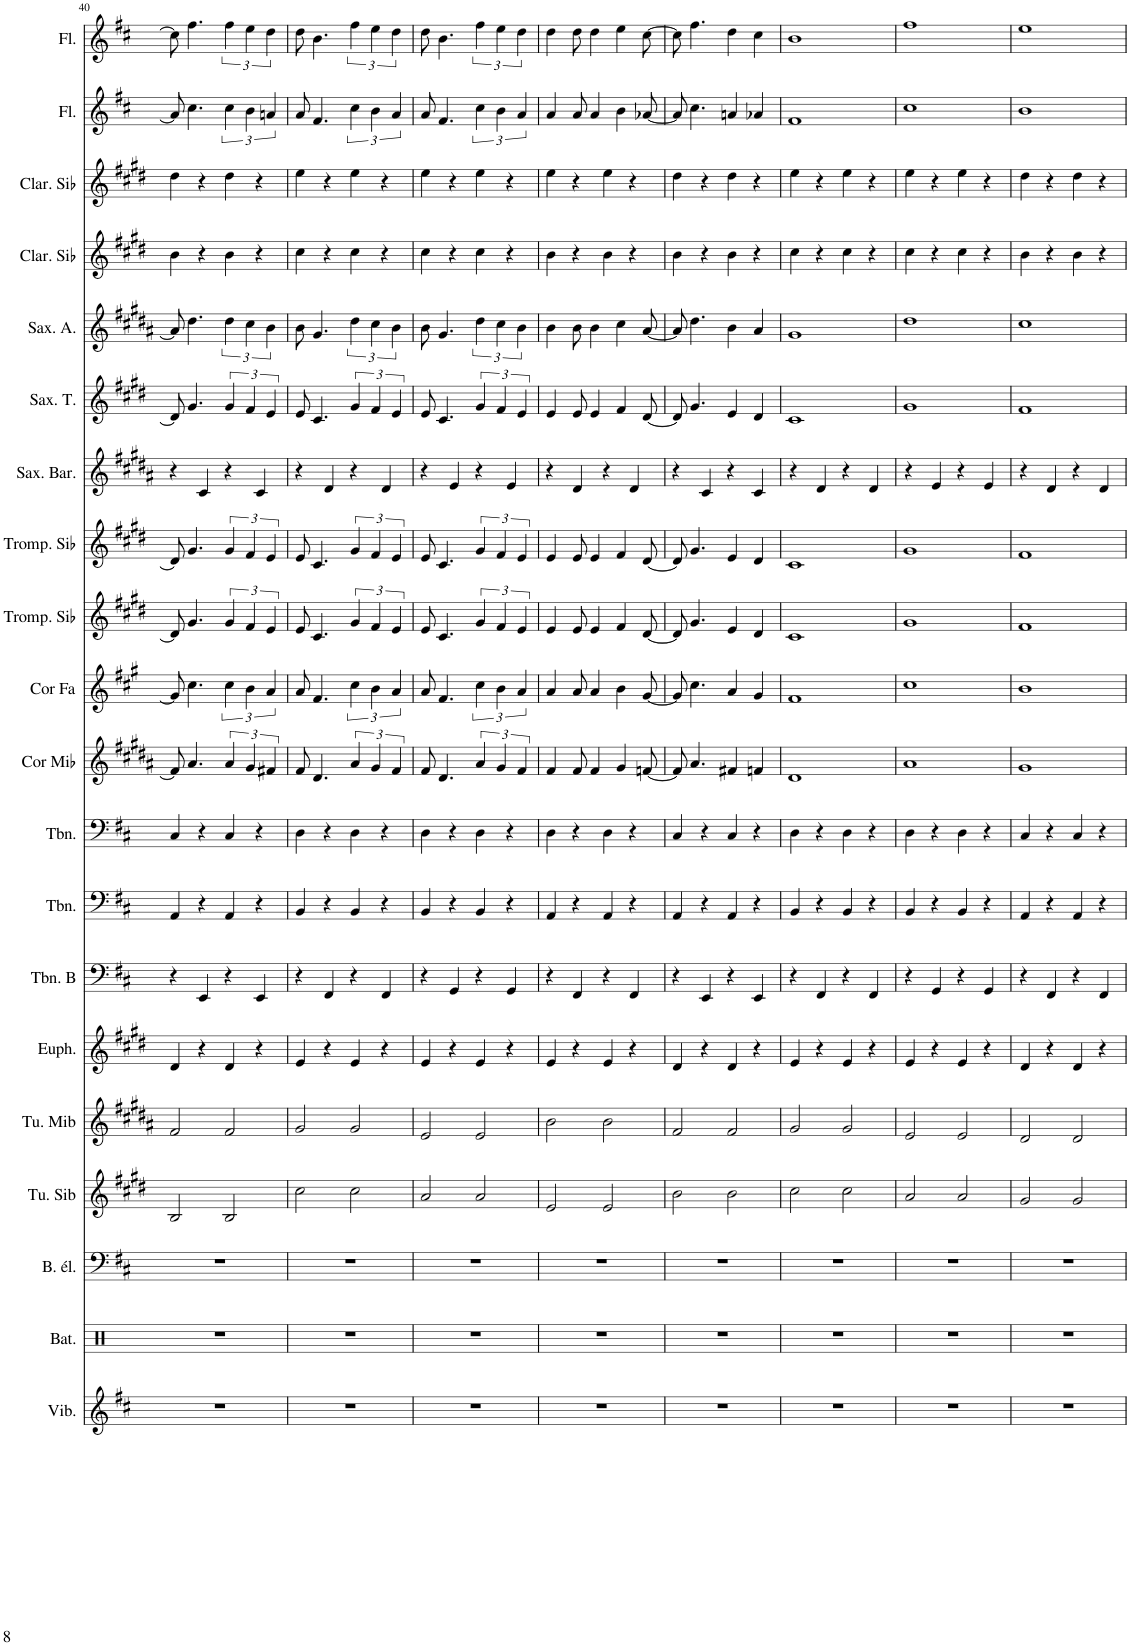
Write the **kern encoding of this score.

**kern	**kern	**kern	**kern	**kern	**kern	**kern	**kern	**kern	**kern	**kern	**kern	**kern	**kern	**kern	**kern	**kern	**kern	**kern	**kern
*part20	*part19	*part18	*part17	*part16	*part15	*part14	*part13	*part12	*part11	*part10	*part9	*part8	*part7	*part6	*part5	*part4	*part3	*part2	*part1
*staff20	*staff19	*staff18	*staff17	*staff16	*staff15	*staff14	*staff13	*staff12	*staff11	*staff10	*staff9	*staff8	*staff7	*staff6	*staff5	*staff4	*staff3	*staff2	*staff1
*I"Vibraphone	*I"Batterie	*I"Basse électrique	*I"Tuba en Sib	*I"Tuba en Mib	*I"Euphonium	*I"Trombone basse	*I"Trombone	*I"Trombone	*I"Cor en Mib	*I"Cor en Fa	*I"Trompette en Sib	*I"Trompette en Sib	*I"Saxophone Baryton	*I"Saxophone Ténor	*I"Saxophone Alto	*I"Clarinette en Sib	*I"Clarinette en Sib	*I"Flûte	*I"Flûte
*I'Vib.	*I'Bat.	*I'B. él.	*I'Tu. Sib	*I'Tu. Mib	*I'Euph.	*I'Tbn. B	*I'Tbn.	*I'Tbn.	*I'Cor Mib	*I'Cor Fa	*I'Tromp. Sib	*I'Tromp. Sib	*I'Sax. Bar.	*I'Sax. T.	*I'Sax. A.	*I'Clar. Sib	*I'Clar. Sib	*I'Fl.	*I'Fl.
!!LO:PB:g=z
*clefG2	*clefX	*clefF4	*clefG2	*clefG2	*clefG2	*clefF4	*clefF4	*clefF4	*clefG2	*clefG2	*clefG2	*clefG2	*clefG2	*clefG2	*clefG2	*clefG2	*clefG2	*clefG2	*clefG2
*	*	*Trd7c12	*Trd15c26	*Trd12c21	*Trd8c14	*	*	*	*Trd5c9	*Trd4c7	*Trd1c2	*Trd1c2	*Trd12c21	*Trd8c14	*Trd5c9	*Trd1c2	*Trd1c2	*	*
*k[f#c#]	*k[]	*k[f#c#]	*k[f#c#g#d#]	*k[f#c#g#d#a#]	*k[f#c#g#d#]	*k[f#c#]	*k[f#c#]	*k[f#c#]	*k[f#c#g#d#a#]	*k[f#c#g#]	*k[f#c#g#d#]	*k[f#c#g#d#]	*k[f#c#g#d#a#]	*k[f#c#g#d#]	*k[f#c#g#d#a#]	*k[f#c#g#d#]	*k[f#c#g#d#]	*k[f#c#]	*k[f#c#]
*M2/2	*M2/2	*M2/2	*M2/2	*M2/2	*M2/2	*M2/2	*M2/2	*M2/2	*M2/2	*M2/2	*M2/2	*M2/2	*M2/2	*M2/2	*M2/2	*M2/2	*M2/2	*M2/2	*M2/2
*met(c|)	*met(c|)	*met(c|)	*met(c|)	*met(c|)	*met(c|)	*met(c|)	*met(c|)	*met(c|)	*met(c|)	*met(c|)	*met(c|)	*met(c|)	*met(c|)	*met(c|)	*met(c|)	*met(c|)	*met(c|)	*met(c|)	*met(c|)
=40	=40	=40	=40	=40	=40	=40	=40	=40	=40	=40	=40	=40	=40	=40	=40	=40	=40	=40	=40
1r	1r	1r	2B/	2f#/	4d#/	4r	4AA/	4C#/	8f/]	8g#/]	8d#/]	8d#/]	4r	8d#/]	8a#/]	4b\	4dd#\	8a-/]	8cc#\]
.	.	.	.	.	.	.	.	.	4.a#/	4.cc#\	4.g#/	4.g#/	.	4.g#/	4.dd#\	.	.	4.cc#\	4.ff#\
.	.	.	.	.	4r	4EE/	4r	4r	.	.	.	.	4c#/	.	.	4r	4r	.	.
.	.	.	2B/	2f#/	4d#/	4r	4AA/	4C#/	6a#/	6cc#\	6g#/	6g#/	4r	6g#/	6dd#\	4b\	4dd#\	6cc#\	6ff#\
.	.	.	.	.	.	.	.	.	6g#/	6b\	6f#/	6f#/	.	6f#/	6cc#\	.	.	6b\	6ee\
.	.	.	.	.	4r	4EE/	4r	4r	.	.	.	.	4c#/	.	.	4r	4r	.	.
.	.	.	.	.	.	.	.	.	6f#X/	6a/	6e/	6e/	.	6e/	6b\	.	.	6an/	6dd\
=41	=41	=41	=41	=41	=41	=41	=41	=41	=41	=41	=41	=41	=41	=41	=41	=41	=41	=41	=41
1r	1r	1r	2cc#\	2g#/	4e/	4r	4BB/	4D\	8f#/	8a/	8e/	8e/	4r	8e/	8b\	4cc#\	4ee\	8a/	8dd\
.	.	.	.	.	.	.	.	.	4.d#/	4.f#/	4.c#/	4.c#/	.	4.c#/	4.g#/	.	.	4.f#/	4.b\
.	.	.	.	.	4r	4FF#/	4r	4r	.	.	.	.	4d#/	.	.	4r	4r	.	.
.	.	.	2cc#\	2g#/	4e/	4r	4BB/	4D\	6a#/	6cc#\	6g#/	6g#/	4r	6g#/	6dd#\	4cc#\	4ee\	6cc#\	6ff#\
.	.	.	.	.	.	.	.	.	6g#/	6b\	6f#/	6f#/	.	6f#/	6cc#\	.	.	6b\	6ee\
.	.	.	.	.	4r	4FF#/	4r	4r	.	.	.	.	4d#/	.	.	4r	4r	.	.
.	.	.	.	.	.	.	.	.	6f#/	6a/	6e/	6e/	.	6e/	6b\	.	.	6a/	6dd\
=42	=42	=42	=42	=42	=42	=42	=42	=42	=42	=42	=42	=42	=42	=42	=42	=42	=42	=42	=42
1r	1r	1r	2a/	2e/	4e/	4r	4BB/	4D\	8f#/	8a/	8e/	8e/	4r	8e/	8b\	4cc#\	4ee\	8a/	8dd\
.	.	.	.	.	.	.	.	.	4.d#/	4.f#/	4.c#/	4.c#/	.	4.c#/	4.g#/	.	.	4.f#/	4.b\
.	.	.	.	.	4r	4GG/	4r	4r	.	.	.	.	4e/	.	.	4r	4r	.	.
.	.	.	2a/	2e/	4e/	4r	4BB/	4D\	6a#/	6cc#\	6g#/	6g#/	4r	6g#/	6dd#\	4cc#\	4ee\	6cc#\	6ff#\
.	.	.	.	.	.	.	.	.	6g#/	6b\	6f#/	6f#/	.	6f#/	6cc#\	.	.	6b\	6ee\
.	.	.	.	.	4r	4GG/	4r	4r	.	.	.	.	4e/	.	.	4r	4r	.	.
.	.	.	.	.	.	.	.	.	6f#/	6a/	6e/	6e/	.	6e/	6b\	.	.	6a/	6dd\
=43	=43	=43	=43	=43	=43	=43	=43	=43	=43	=43	=43	=43	=43	=43	=43	=43	=43	=43	=43
1r	1r	1r	2e/	2b\	4e/	4r	4AA/	4D\	4f#/	4a/	4e/	4e/	4r	4e/	4b\	4b\	4ee\	4a/	4dd\
.	.	.	.	.	4r	4FF#/	4r	4r	8f#/	8a/	8e/	8e/	4d#/	8e/	8b\	4r	4r	8a/	8dd\
.	.	.	.	.	.	.	.	.	4f#/	4a/	4e/	4e/	.	4e/	4b\	.	.	4a/	4dd\
.	.	.	2e/	2b\	4e/	4r	4AA/	4D\	.	.	.	.	4r	.	.	4b\	4ee\	.	.
.	.	.	.	.	.	.	.	.	4g#/	4b\	4f#/	4f#/	.	4f#/	4cc#\	.	.	4b\	4ee\
.	.	.	.	.	4r	4FF#/	4r	4r	.	.	.	.	4d#/	.	.	4r	4r	.	.
.	.	.	.	.	.	.	.	.	[8fn/	[8g#/	[8d#/	[8d#/	.	[8d#/	[8a#/	.	.	[8a-X/	[8cc#\
=44	=44	=44	=44	=44	=44	=44	=44	=44	=44	=44	=44	=44	=44	=44	=44	=44	=44	=44	=44
1r	1r	1r	2b\	2f#/	4d#/	4r	4AA/	4C#/	8f/]	8g#/]	8d#/]	8d#/]	4r	8d#/]	8a#/]	4b\	4dd#\	8a-/]	8cc#\]
.	.	.	.	.	.	.	.	.	4.a#/	4.cc#\	4.g#/	4.g#/	.	4.g#/	4.dd#\	.	.	4.cc#\	4.ff#\
.	.	.	.	.	4r	4EE/	4r	4r	.	.	.	.	4c#/	.	.	4r	4r	.	.
.	.	.	2b\	2f#/	4d#/	4r	4AA/	4C#/	4f#X/	4a/	4e/	4e/	4r	4e/	4b\	4b\	4dd#\	4an/	4dd\
.	.	.	.	.	4r	4EE/	4r	4r	4fn/	4g#/	4d#/	4d#/	4c#/	4d#/	4a#/	4r	4r	4a-X/	4cc#\
=45	=45	=45	=45	=45	=45	=45	=45	=45	=45	=45	=45	=45	=45	=45	=45	=45	=45	=45	=45
1r	1r	1r	2cc#\	2g#/	4e/	4r	4BB/	4D\	1d#	1f#	1c#	1c#	4r	1c#	1g#	4cc#\	4ee\	1f#	1b
.	.	.	.	.	4r	4FF#/	4r	4r	.	.	.	.	4d#/	.	.	4r	4r	.	.
.	.	.	2cc#\	2g#/	4e/	4r	4BB/	4D\	.	.	.	.	4r	.	.	4cc#\	4ee\	.	.
.	.	.	.	.	4r	4FF#/	4r	4r	.	.	.	.	4d#/	.	.	4r	4r	.	.
=46	=46	=46	=46	=46	=46	=46	=46	=46	=46	=46	=46	=46	=46	=46	=46	=46	=46	=46	=46
1r	1r	1r	2a/	2e/	4e/	4r	4BB/	4D\	1a#	1cc#	1g#	1g#	4r	1g#	1dd#	4cc#\	4ee\	1cc#	1ff#
.	.	.	.	.	4r	4GG/	4r	4r	.	.	.	.	4e/	.	.	4r	4r	.	.
.	.	.	2a/	2e/	4e/	4r	4BB/	4D\	.	.	.	.	4r	.	.	4cc#\	4ee\	.	.
.	.	.	.	.	4r	4GG/	4r	4r	.	.	.	.	4e/	.	.	4r	4r	.	.
=47	=47	=47	=47	=47	=47	=47	=47	=47	=47	=47	=47	=47	=47	=47	=47	=47	=47	=47	=47
1r	1r	1r	2g#/	2d#/	4d#/	4r	4AA/	4C#/	1g#	1b	1f#	1f#	4r	1f#	1cc#	4b\	4dd#\	1b	1ee
.	.	.	.	.	4r	4FF#/	4r	4r	.	.	.	.	4d#/	.	.	4r	4r	.	.
.	.	.	2g#/	2d#/	4d#/	4r	4AA/	4C#/	.	.	.	.	4r	.	.	4b\	4dd#\	.	.
.	.	.	.	.	4r	4FF#/	4r	4r	.	.	.	.	4d#/	.	.	4r	4r	.	.
=	=	=	=	=	=	=	=	=	=	=	=	=	=	=	=	=	=	=	=
*-	*-	*-	*-	*-	*-	*-	*-	*-	*-	*-	*-	*-	*-	*-	*-	*-	*-	*-	*-
